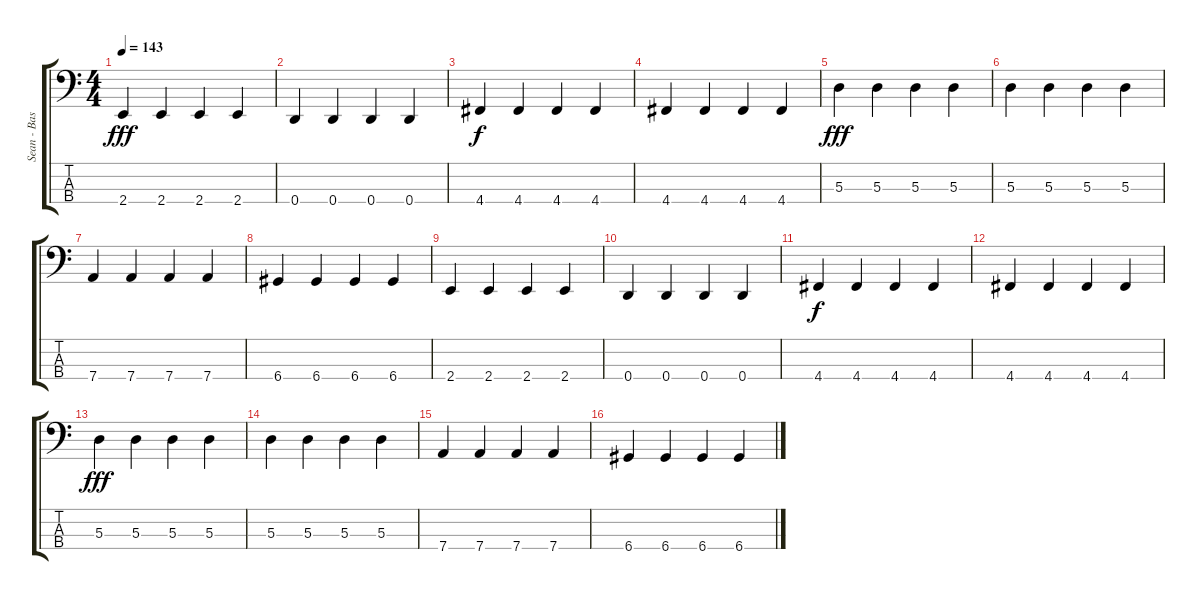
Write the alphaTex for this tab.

\track ("Sean - Bass" "Sean - Bas") {instrument electricbassfinger}
\staff {score tabs}
\tuning (G2 D2 A1 D1) {hide}
\ts (4 4)
\tempo 143
\clef f4
\ks c
2.4.4{dy fff} 2.4.4 2.4.4 2.4.4 |
0.4.4 0.4.4 0.4.4 0.4.4 |
4.4.4{dy f} 4.4.4 4.4.4 4.4.4 |
4.4.4 4.4.4 4.4.4 4.4.4 |
5.3.4{dy fff} 5.3.4 5.3.4 5.3.4 |
5.3.4 5.3.4 5.3.4 5.3.4 |
7.4.4 7.4.4 7.4.4 7.4.4 |
6.4.4 6.4.4 6.4.4 6.4.4 |
2.4.4 2.4.4 2.4.4 2.4.4 |
0.4.4 0.4.4 0.4.4 0.4.4 |
4.4.4{dy f} 4.4.4 4.4.4 4.4.4 |
4.4.4 4.4.4 4.4.4 4.4.4 |
5.3.4{dy fff} 5.3.4 5.3.4 5.3.4 |
5.3.4 5.3.4 5.3.4 5.3.4 |
7.4.4 7.4.4 7.4.4 7.4.4 |
6.4.4 6.4.4 6.4.4 6.4.4
